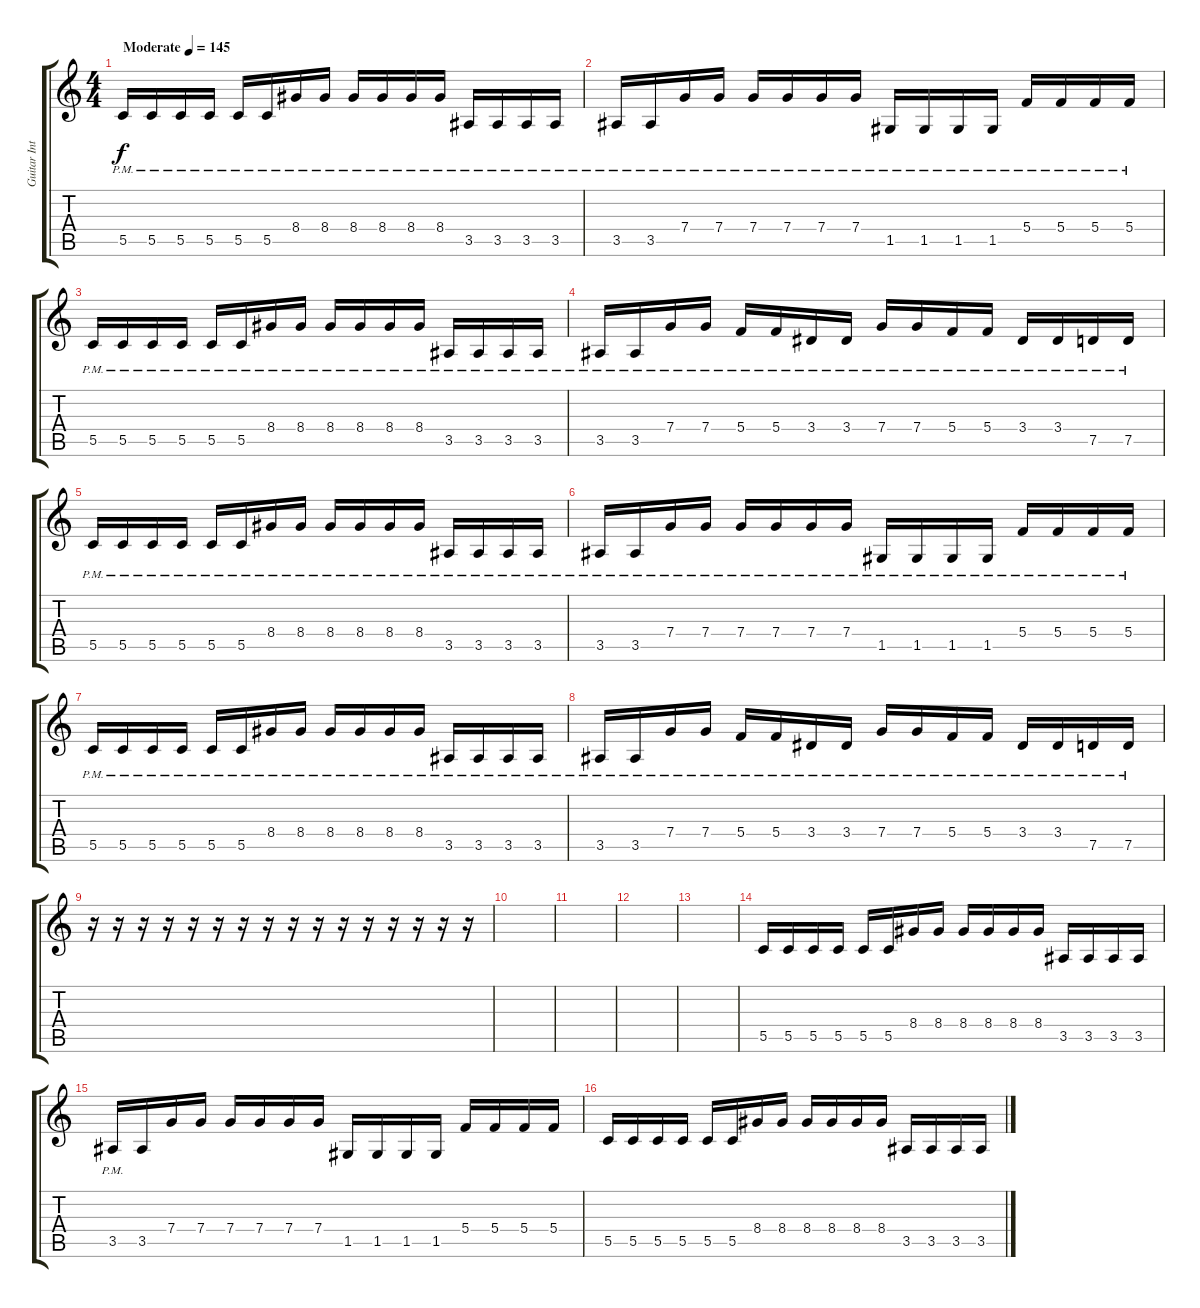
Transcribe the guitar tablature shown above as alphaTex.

\track ("Guitar Intro 1" "Guitar Int") {instrument overdrivenguitar}
\staff {score tabs}
\tuning (D4 A3 F3 C3 G2 C2) {hide}
\ts (4 4)
\tempo (145 "Moderate")
\clef g2
\ks c
5.5{pm}.16{dy f volume 0 instrument overdrivenguitar} 5.5{pm}.16 5.5{pm}.16 5.5{pm}.16 5.5{pm}.16 5.5{pm}.16 8.4{pm}.16 8.4{pm}.16 8.4{pm}.16 8.4{pm}.16 8.4{pm}.16 8.4{pm}.16 3.5{pm}.16 3.5{pm}.16 3.5{pm}.16 3.5{pm}.16 |
3.5{pm}.16{volume 13} 3.5{pm}.16 7.4{pm}.16 7.4{pm}.16 7.4{pm}.16 7.4{pm}.16 7.4{pm}.16 7.4{pm}.16 1.5{pm}.16 1.5{pm}.16 1.5{pm}.16 1.5{pm}.16 5.4{pm}.16 5.4{pm}.16 5.4{pm}.16 5.4{pm}.16 |
5.5{pm}.16 5.5{pm}.16 5.5{pm}.16 5.5{pm}.16 5.5{pm}.16 5.5{pm}.16 8.4{pm}.16 8.4{pm}.16 8.4{pm}.16 8.4{pm}.16 8.4{pm}.16 8.4{pm}.16 3.5{pm}.16 3.5{pm}.16 3.5{pm}.16 3.5{pm}.16 |
3.5{pm}.16 3.5{pm}.16 7.4{pm}.16 7.4{pm}.16 5.4{pm}.16 5.4{pm}.16 3.4{pm}.16 3.4{pm}.16 7.4{pm}.16 7.4{pm}.16 5.4{pm}.16 5.4{pm}.16 3.4{pm}.16 3.4{pm}.16 7.5{pm}.16 7.5{pm}.16 |
5.5{pm}.16 5.5{pm}.16 5.5{pm}.16 5.5{pm}.16 5.5{pm}.16 5.5{pm}.16 8.4{pm}.16 8.4{pm}.16 8.4{pm}.16 8.4{pm}.16 8.4{pm}.16 8.4{pm}.16 3.5{pm}.16 3.5{pm}.16 3.5{pm}.16 3.5{pm}.16 |
3.5{pm}.16 3.5{pm}.16 7.4{pm}.16 7.4{pm}.16 7.4{pm}.16 7.4{pm}.16 7.4{pm}.16 7.4{pm}.16 1.5{pm}.16 1.5{pm}.16 1.5{pm}.16 1.5{pm}.16 5.4{pm}.16 5.4{pm}.16 5.4{pm}.16 5.4{pm}.16 |
5.5{pm}.16 5.5{pm}.16 5.5{pm}.16 5.5{pm}.16 5.5{pm}.16 5.5{pm}.16 8.4{pm}.16 8.4{pm}.16 8.4{pm}.16 8.4{pm}.16 8.4{pm}.16 8.4{pm}.16 3.5{pm}.16 3.5{pm}.16 3.5{pm}.16 3.5{pm}.16 |
3.5{pm}.16 3.5{pm}.16 7.4{pm}.16 7.4{pm}.16 5.4{pm}.16 5.4{pm}.16 3.4{pm}.16 3.4{pm}.16 7.4{pm}.16 7.4{pm}.16 5.4{pm}.16 5.4{pm}.16 3.4{pm}.16 3.4{pm}.16 7.5{pm}.16 7.5{pm}.16 |
r.16 r.16 r.16 r.16 r.16 r.16 r.16 r.16 r.16 r.16 r.16 r.16 r.16 r.16 r.16 r.16 |
|
|
|
|
5.5.16 5.5.16 5.5.16 5.5.16 5.5.16 5.5.16 8.4.16 8.4.16 8.4.16 8.4.16 8.4.16 8.4.16 3.5.16 3.5.16 3.5.16 3.5.16 |
3.5{pm}.16 3.5.16 7.4.16 7.4.16 7.4.16 7.4.16 7.4.16 7.4.16 1.5.16 1.5.16 1.5.16 1.5.16 5.4.16 5.4.16 5.4.16 5.4.16 |
5.5.16 5.5.16 5.5.16 5.5.16 5.5.16 5.5.16 8.4.16 8.4.16 8.4.16 8.4.16 8.4.16 8.4.16 3.5.16 3.5.16 3.5.16 3.5.16
